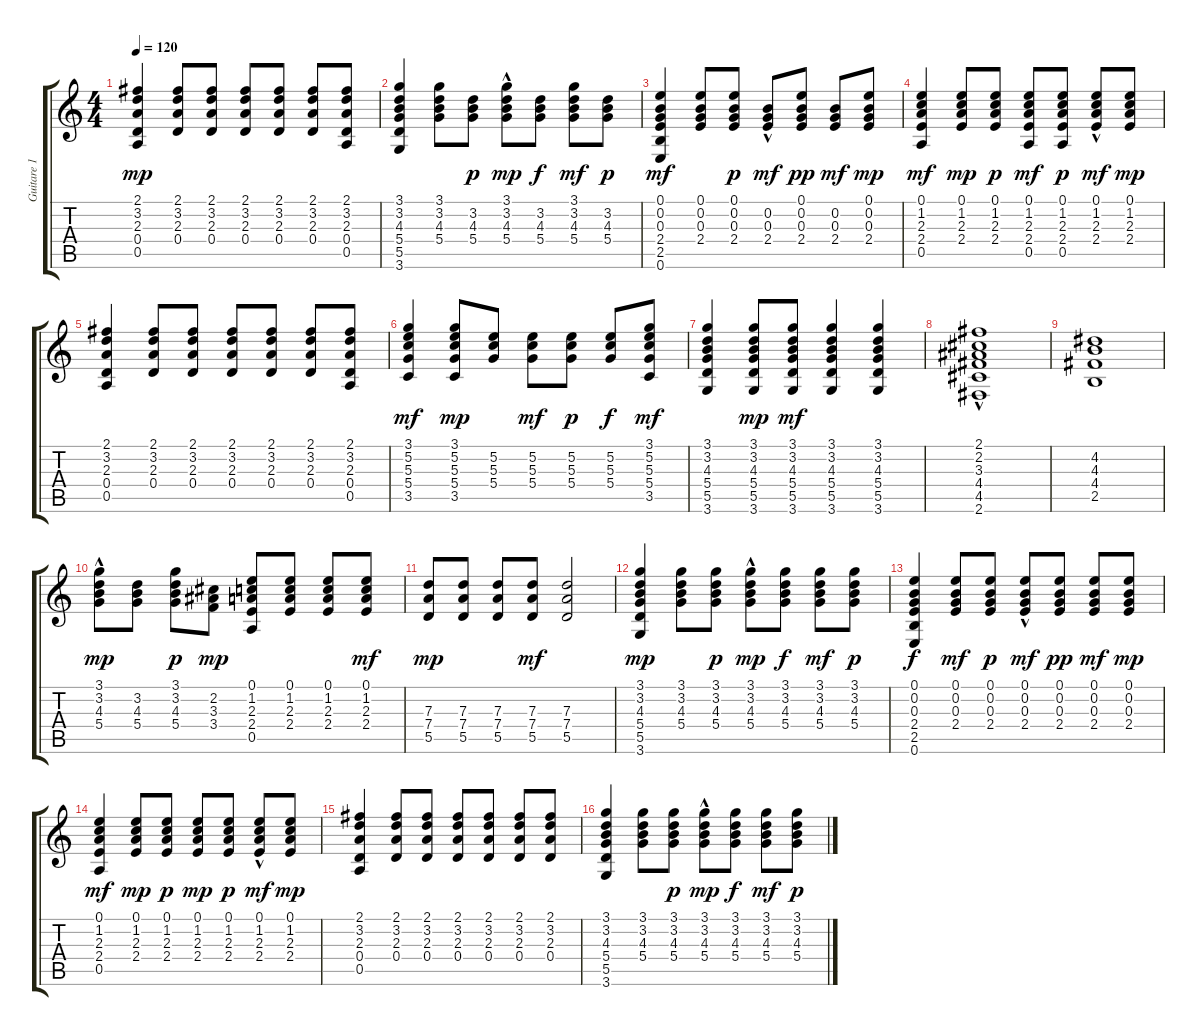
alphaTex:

\track ("Guitare 1" "Guitare 1") {instrument electricguitarclean}
\staff {score tabs}
\tuning (E4 B3 G3 D3 A2 E2) {hide}
\ts (4 4)
\tempo 120
\clef g2
\ks c
(2.1 3.2 2.3 0.4 0.5).4{dy mp} (2.1 3.2 2.3 0.4).8 (2.1 3.2 2.3 0.4).8 (2.1 3.2 2.3 0.4).8 (2.1 3.2 2.3 0.4).8 (2.1 3.2 2.3 0.4).8 (2.1 3.2 2.3 0.4 0.5).8 |
(3.1 3.2 4.3 5.4 5.5 3.6).4 (3.1 3.2 4.3 5.4).8 (3.2 4.3 5.4).8{dy p} (3.1{hac} 3.2{hac} 4.3 5.4{hac}).8{dy mp} (3.2 4.3 5.4).8{dy f} (3.1 3.2 4.3 5.4).8{dy mf} (3.2 4.3 5.4).8{dy p} |
(0.1 0.2 0.3 2.4 2.5 0.6).4{dy mf} (0.1 0.2 0.3 2.4).8 (0.1 0.2 0.3 2.4).8{dy p} (0.2 0.3{hac} 2.4{hac}).8{dy mf} (0.1 0.2 0.3 2.4).8{dy pp} (0.2 0.3 2.4).8{dy mf} (0.1 0.2 0.3 2.4).8{dy mp} |
(0.1 1.2 2.3 2.4 0.5).4{dy mf} (0.1 1.2 2.3 2.4).8{dy mp} (0.1 1.2 2.3 2.4).8{dy p} (0.1 1.2 2.3 2.4 0.5).8{dy mf} (0.1 1.2 2.3 2.4 0.5).8{dy p} (0.1{hac} 1.2 2.3 2.4).8{dy mf} (0.1 1.2 2.3 2.4).8{dy mp} |
(2.1 3.2 2.3 0.4 0.5).4 (2.1 3.2 2.3 0.4).8 (2.1 3.2 2.3 0.4).8 (2.1 3.2 2.3 0.4).8 (2.1 3.2 2.3 0.4).8 (2.1 3.2 2.3 0.4).8 (2.1 3.2 2.3 0.4 0.5).8 |
(3.1 5.2 5.3 5.4 3.5).4{dy mf} (3.1 5.2 5.3 5.4 3.5).8{dy mp} (5.2 5.3 5.4).8 (5.2 5.3 5.4).8{dy mf} (5.2 5.3 5.4).8{dy p} (5.2 5.3 5.4).8{dy f} (3.1 5.2 5.3 5.4 3.5).8{dy mf} |
(3.1 3.2 4.3 5.4 5.5 3.6).4 (3.1 3.2 4.3 5.4 5.5 3.6).8{dy mp} (3.1 3.2 4.3 5.4 5.5 3.6).8{dy mf} (3.1 3.2 4.3 5.4 5.5 3.6).4 (3.1 3.2 4.3 5.4 5.5 3.6).4 |
(2.1 2.2{hac} 3.3{hac} 4.4 4.5 2.6{hac}).1 |
(4.2 4.3 4.4 2.5).1 |
(3.1{hac} 3.2 4.3 5.4).8{dy mp} (3.2 4.3 5.4).8 (3.1 3.2 4.3 5.4).8{dy p} (2.2 3.3 3.4).8{dy mp} (0.1 1.2 2.3 2.4 0.5).8 (0.1 1.2 2.3 2.4).8 (0.1 1.2 2.3 2.4).8 (0.1 1.2 2.3 2.4).8{dy mf} |
(7.3 7.4 5.5).8{dy mp} (7.3 7.4 5.5).8 (7.3 7.4 5.5).8 (7.3 7.4 5.5).8{dy mf} (7.3 7.4 5.5).2 |
(3.1 3.2 4.3 5.4 5.5 3.6).4{dy mp} (3.1 3.2 4.3 5.4).8 (3.1 3.2 4.3 5.4).8{dy p} (3.1{hac} 3.2{hac} 4.3 5.4{hac}).8{dy mp} (3.1 3.2 4.3 5.4).8{dy f} (3.1 3.2 4.3 5.4).8{dy mf} (3.1 3.2 4.3 5.4).8{dy p} |
(0.1 0.2 0.3 2.4 2.5 0.6).4{dy f} (0.1 0.2 0.3 2.4).8{dy mf} (0.1 0.2 0.3 2.4).8{dy p} (0.1 0.2 0.3{hac} 2.4{hac}).8{dy mf} (0.1 0.2 0.3 2.4).8{dy pp} (0.1 0.2 0.3 2.4).8{dy mf} (0.1 0.2 0.3 2.4).8{dy mp} |
(0.1 1.2 2.3 2.4 0.5).4{dy mf} (0.1 1.2 2.3 2.4).8{dy mp} (0.1 1.2 2.3 2.4).8{dy p} (0.1 1.2 2.3 2.4).8{dy mp} (0.1 1.2 2.3 2.4).8{dy p} (0.1{hac} 1.2 2.3 2.4).8{dy mf} (0.1 1.2 2.3 2.4).8{dy mp} |
(2.1 3.2 2.3 0.4 0.5).4 (2.1 3.2 2.3 0.4).8 (2.1 3.2 2.3 0.4).8 (2.1 3.2 2.3 0.4).8 (2.1 3.2 2.3 0.4).8 (2.1 3.2 2.3 0.4).8 (2.1 3.2 2.3 0.4).8 |
(3.1 3.2 4.3 5.4 5.5 3.6).4 (3.1 3.2 4.3 5.4).8 (3.1 3.2 4.3 5.4).8{dy p} (3.1{hac} 3.2{hac} 4.3 5.4{hac}).8{dy mp} (3.1 3.2 4.3 5.4).8{dy f} (3.1 3.2 4.3 5.4).8{dy mf} (3.1 3.2 4.3 5.4).8{dy p}
